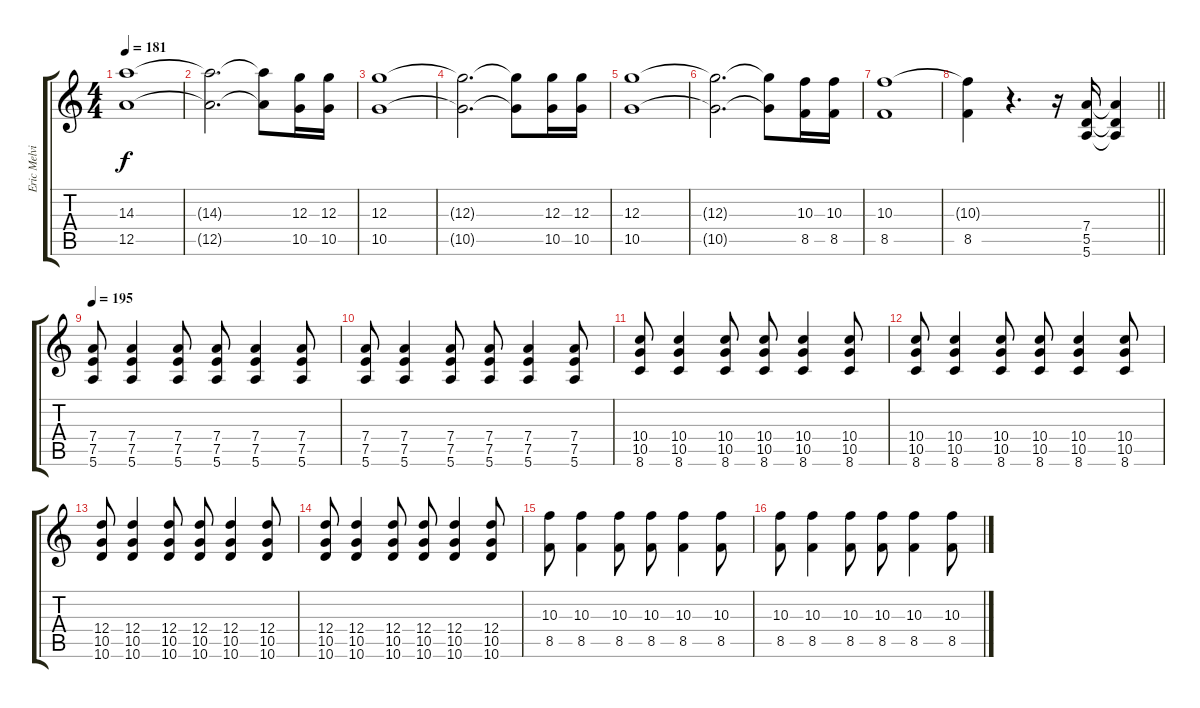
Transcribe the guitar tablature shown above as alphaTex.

\track ("Eric Melvin" "Eric Melvi") {instrument distortionguitar}
\staff {score tabs}
\tuning (E4 B3 G3 D3 A2 E2) {hide}
\ts (4 4)
\tempo 181
\clef g2
\ks c
(14.3 12.5).1{dy f} |
(14.3{t} 12.5{t}).2{d} (14.3{t} 12.5{t}).8 (12.3 10.5).16 (12.3 10.5).16 |
(12.3 10.5).1 |
(12.3{t} 10.5{t}).2{d} (12.3{t} 10.5{t}).8 (12.3 10.5).16 (12.3 10.5).16 |
(12.3 10.5).1 |
(12.3{t} 10.5{t}).2{d} (12.3{t} 10.5{t}).8 (10.3 8.5).16 (10.3 8.5).16 |
(10.3 8.5).1 |
\barLineRight lightlight
(10.3{t} 8.5).4 r.4{d} r.16 (7.4 5.5 5.6).16{balance 8} (7.4{t} 5.5{t} 5.6{t}).4 |
\section ("" "")
\tempo 195
(7.4 7.5 5.6).8{volume 11 balance 0} (7.4 7.5 5.6).4 (7.4 7.5 5.6).8 (7.4 7.5 5.6).8 (7.4 7.5 5.6).4 (7.4 7.5 5.6).8 |
(7.4 7.5 5.6).8 (7.4 7.5 5.6).4 (7.4 7.5 5.6).8 (7.4 7.5 5.6).8 (7.4 7.5 5.6).4 (7.4 7.5 5.6).8 |
(10.4 10.5 8.6).8 (10.4 10.5 8.6).4 (10.4 10.5 8.6).8 (10.4 10.5 8.6).8 (10.4 10.5 8.6).4 (10.4 10.5 8.6).8 |
(10.4 10.5 8.6).8 (10.4 10.5 8.6).4 (10.4 10.5 8.6).8 (10.4 10.5 8.6).8 (10.4 10.5 8.6).4 (10.4 10.5 8.6).8 |
(12.4 10.5 10.6).8 (12.4 10.5 10.6).4 (12.4 10.5 10.6).8 (12.4 10.5 10.6).8 (12.4 10.5 10.6).4 (12.4 10.5 10.6).8 |
(12.4 10.5 10.6).8 (12.4 10.5 10.6).4 (12.4 10.5 10.6).8 (12.4 10.5 10.6).8 (12.4 10.5 10.6).4 (12.4 10.5 10.6).8 |
(10.3 8.5).8 (10.3 8.5).4 (10.3 8.5).8 (10.3 8.5).8 (10.3 8.5).4 (10.3 8.5).8 |
(10.3 8.5).8 (10.3 8.5).4 (10.3 8.5).8 (10.3 8.5).8 (10.3 8.5).4 (10.3{ss} 8.5{ss}).8
